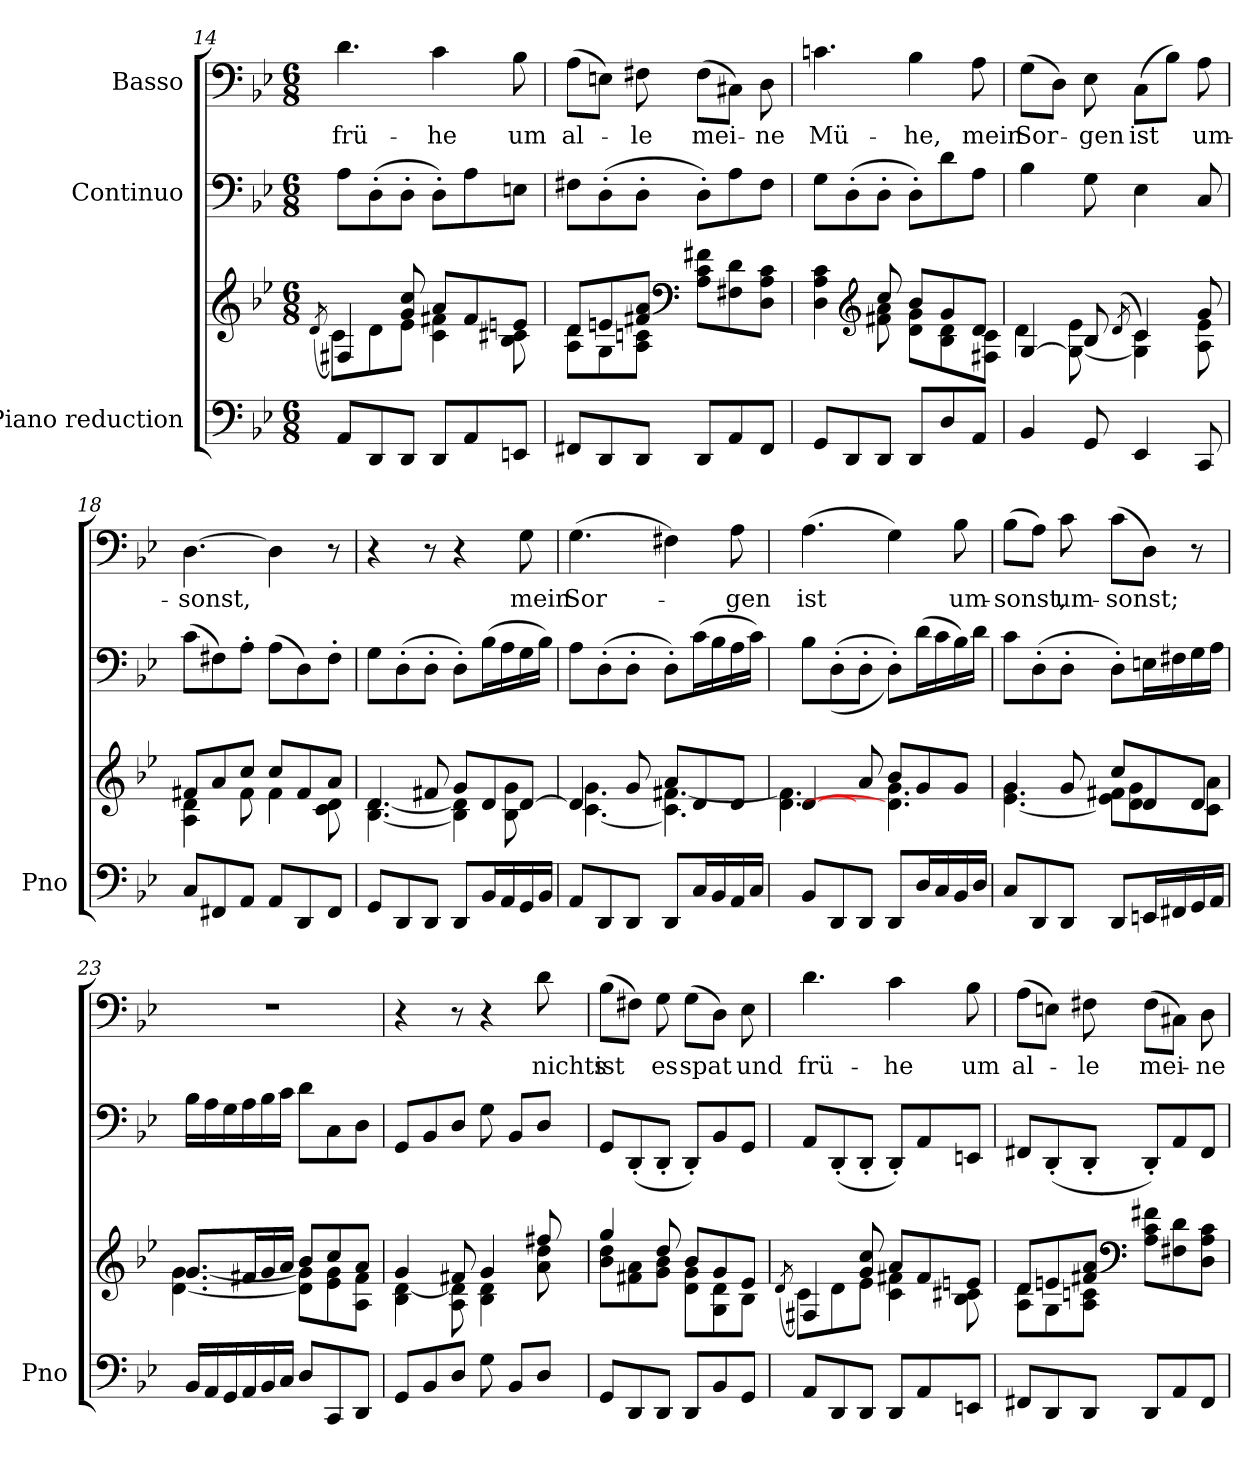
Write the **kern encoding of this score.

**kern	**kern	**kern	**kern	**text
*part3	*part3	*part2	*part1	*part1
*staff4	*staff3	*staff2	*staff1	*staff1
*I"Piano reduction	*	*I"Continuo	*I"Basso	*
*I'Pno	*	*	*	*
*clefF4	*clefG2	*clefF4	*clefF4	*
*k[b-e-]	*k[b-e-]	*k[b-e-]	*k[b-e-]	*
*M6/8	*M6/8	*M6/8	*M6/8	*
=14	=14	=14	=14	=14
*	*^	*	*	*
.	.	(>8qd/	.	.	.
!	!	!	!	!	!LO:LY:b
8AA/L	4F#X/	8c\L)	8A\L	4.d\	frü-
8DD/	.	8d\	(>8D'\	.	.
8DD/J	8g/ 8cc/	8e-\J	8D'\J	.	.
!	!	!	!	!	!LO:LY:b
8DD/L	8a/L	4c\ 4f#X\	8D'\L)	4c\	-he
8AA/	8f#/	.	8A\	.	.
!	!	!	!	!	!LO:LY:b
8EEn/J	8en/J	8B-\ 8c#X\	8En\J	8B-\	um
=15	=15	=15	=15	=15	=15
*	*	*^	*	*	*
!	!	!	!	!	!	!LO:LY:b
8FF#X/L	8d/L	8A\L	4d\	8F#X\L	(>8A\L	al-
8DD/	8en/	8G\	.	(>8D'\	8En\J)	.
!	!	!	!	!	!	!LO:LY:b
8DD/J	8f#X/ 8a/J	8A\ 8cn\J	2ryy	8D'\J	8F#X\	-le
*	*clefF4	*	*	*	*	*
!	!	!	!	!	!	!LO:LY:b
8DD/L	8A\ 8c\ 8f#X\L	8ryy	.	8D'\L)	(>8F#\L	mei-
8AA/	8F#X\ 8d\	4ryy	.	8A\	8C#X\J)	.
!	!	!	!	!	!	!LO:LY:b
8FF#/J	8D\ 8A\ 8c\J	.	.	8F#\J	8D\	-ne
*	*	*v	*v	*	*	*
=16	=16	=16	=16	=16	=16
!	!	!	!	!	!LO:LY:b
8GG/L	4D\ 4A\ 4c\	4ryy	8G\L	4.cn\	Mü-
8DD/	.	.	(>8D'\	.	.
*	*clefG2	*	*	*	*
8DD/J	8cc/	8f#X\ 8a\	8D'\J	.	.
!	!	!	!	!	!LO:LY:b
8DD/L	8b-/L	8d\ 8g\L	8D'\L)	4B-\	-he,
8D/	8g/	8B-\ 8d\	8d\	.	.
!	!	!	!	!	!LO:LY:b
8AA/J	8d/J	8F#X\ 8c\J	8A\J	8A\	mein
=17	=17	=17	=17	=17	=17
!	!	!	!	!	!LO:LY:b
4BB-/	[4G/	4d\	4B-\	(>8G\L	Sor-
.	.	.	.	8D\J)	.
!	!	!	!	!	!LO:LY:b
8GG/	8B-/	8G\_ 8e-\	8G\	8E-\	-gen
.	(<8qd/	.	.	.	.
!	!	!	!	!	!LO:LY:b
4EE-/	4c/)	4G\] 4c\	4E-\	(>8C\L	ist
.	.	.	.	8B-\J)	.
!	!	!	!	!	!LO:LY:b
8CC/	8g/	8A\ 8e-\	8C/	8A\	um-
=18	=18	=18	=18	=18	=18
!	!	!	!	!	!LO:LY:b
8C/L	8f#X/L	4A\ 4d\	(>8c\L	[4.D\	-sonst,
8FF#X/	8a/	.	8F#X\)	.	.
8AA/J	8cc/J	8f#\	8A'\J	.	.
8AA/L	8cc/L	4f#\	(>8A\L	4D\]	.
8DD/	8f#/	.	8D\)	.	.
8FF#/J	8a/J	8c\ 8d\	8F#'\J	8r	.
!!LO:LB:g=z
=19	=19	=19	=19	=19	=19
8GG/L	4d/	[4.B-\ [4.d\	8G\L	4r	.
8DD/	.	.	(>8D'\	.	.
8DD/J	8f#X/	.	8D'\J	8r	.
8DD/L	8g/L	4B-\] 4d\]	8D'\L)	4r	.
16BB-/L	8d/	.	(>16B-\L	.	.
16AA/	.	.	16A\	.	.
!	!	!	!	!	!LO:LY:b
16GG/	[8d/J	8B-\ 8g\	16G\	8G\	mein
16BB-/JJ	.	.	16B-\JJ)	.	.
=20	=20	=20	=20	=20	=20
!	!	!	!	!	!LO:LY:b
8AA/L	4d/]	[4.c\ 4.g\	8A\L	(>4.G\	Sor-
8DD/	.	.	(>8D'\	.	.
8DD/J	8g/	.	8D'\J	.	.
8DD/L	8a/L	4.c\] [4.f#X\	8D'\L)	4F#X\)	.
16C/L	8d/	.	(>16c\L	.	.
16BB-/	.	.	16B-\	.	.
!	!	!	!	!	!LO:LY:b
16AA/	8d/J	.	16A\	8A\	-gen
16C/JJ	.	.	16c\JJ)	.	.
=21	=21	=21	=21	=21	=21
!	!	!	!	!	!LO:LY:b
8BB-/L	[4d/	4.d\ 4.f#\]	8B-\L	(>4.A\	ist
8DD/	.	.	(>(>8D'\	.	.
8DD/J	8a/	.	8D'\J	.	.
8DD/L	8b-/L	4.d\] 4.g\	8D'\L))	4G\)	.
16D/L	8g/	.	(>16d\L	.	.
16C/	.	.	16c\	.	.
!	!	!	!	!	!LO:LY:b
16BB-/	8g/J	.	16B-\)	8B-\	um-
16D/JJ	.	.	16d\JJ	.	.
=22	=22	=22	=22	=22	=22
!	!	!	!	!	!LO:LY:b
8C/L	4g/	[4.e-\ 4.g\	8c\L	(>8B-\L	-sonst,
8DD/	.	.	(>8D'\	8A\J)	.
!	!	!	!	!	!LO:LY:b
8DD/J	8g/	.	8D'\J	8c\	um-
!	!	!	!	!	!LO:LY:b
8DD/L	8cc/L	8e-\] 8f#X\L	8D'\L)	(>8c\L	-sonst;
16EEn/L	8d/	8d\ 8g\	16En\L	8D\J)	.
16FF#X/	.	.	16F#X\	.	.
16GG/	8d/J	8c\ 8a\J	16G\	8r	.
16AA/JJ	.	.	16A\JJ	.	.
=23	=23	=23	=23	=23	=23
16BB-/LL	8.g/L	[4.d\ [4.g\	16B-\LL	2.r	.
16AA/	.	.	16A\	.	.
16GG/	.	.	16G\	.	.
16AA/	16f#X/L	.	16A\	.	.
16BB-/	16g/	.	16B-\	.	.
16C/JJ	16a/JJ	.	16c\JJ	.	.
8D/L	8b-/L	8d\] 8g\]L	8d\L	.	.
8CC/	8cc/	8e-\ 8g\	8C\	.	.
8DD/J	8a/J	8A\ 8f#\J	8D\J	.	.
=24	=24	=24	=24	=24	=24
8GG/L	4g/	4B-\ [4d\	8GG/L	4r	.
8BB-/	.	.	8BB-/	.	.
8D/J	8f#X/	8A\ 8d\]	8D/J	8r	.
8G\	4g/	4B-\ 4d\	8G\	4r	.
8BB-/L	.	.	8BB-/L	.	.
!	!	!	!	!	!LO:LY:b
8D/J	8ff#X/	8a\ 8dd\	8D/J	8d\	nichts
!!LO:PB:g=z
=25	=25	=25	=25	=25	=25
!	!	!	!	!	!LO:LY:b
8GG/L	4gg/	8b-\ 8dd\L	8GG/L	(>8B-\L	ist
8DD/	.	8f#X\ 8a\	(<8DD'/	8F#X\J)	.
!	!	!	!	!	!LO:LY:b
8DD/J	8dd/	8g\ 8b-\J	8DD'/J	8G\	es
!	!	!	!	!	!LO:LY:b
8DD/L	8b-/L	8d\ 8g\L	8DD'/L)	(>8G\L	spat
8BB-/	8g/	8G\ 8d\	8BB-/	8D\J)	.
!	!	!	!	!	!LO:LY:b
8GG/J	8e-/J	8B-\J	8GG/J	8E-\	und
=26	=26	=26	=26	=26	=26
.	.	(>8qd/	.	.	.
!	!	!	!	!	!LO:LY:b
8AA/L	4F#X/	8c\L)	8AA/L	4.d\	frü-
8DD/	.	8d\	(<8DD'/	.	.
8DD/J	8g/ 8cc/	8e-\J	8DD'/J	.	.
!	!	!	!	!	!LO:LY:b
8DD/L	8a/L	4c\ 4f#X\	8DD'/L)	4c\	-he
8AA/	8f#/	.	8AA/	.	.
!	!	!	!	!	!LO:LY:b
8EEn/J	8en/J	8B-\ 8c#X\	8EEn/J	8B-\	um
=27	=27	=27	=27	=27	=27
*	*	*^	*	*	*
!	!	!	!	!	!	!LO:LY:b
8FF#X/L	8d/L	8A\L	4d\	8FF#X/L	(>8A\L	al-
8DD/	8en/	8G\	.	(<8DD'/	8En\J)	.
!	!	!	!	!	!	!LO:LY:b
8DD/J	8f#X/ 8a/J	8A\ 8cn\J	2ryy	8DD'/J	8F#X\	-le
*	*clefF4	*	*	*	*	*
!	!	!	!	!	!	!LO:LY:b
8DD/L	8A\ 8c\ 8f#X\L	8ryy	.	8DD'/L)	(>8F#\L	mei-
8AA/	8F#X\ 8d\	4ryy	.	8AA/	8C#X\J)	.
!	!	!	!	!	!	!LO:LY:b
8FF#/J	8D\ 8A\ 8c\J	.	.	8FF#/J	8D\	-ne
*	*v	*v	*v	*	*	*
=	=	=	=	=
*-	*-	*-	*-	*-
